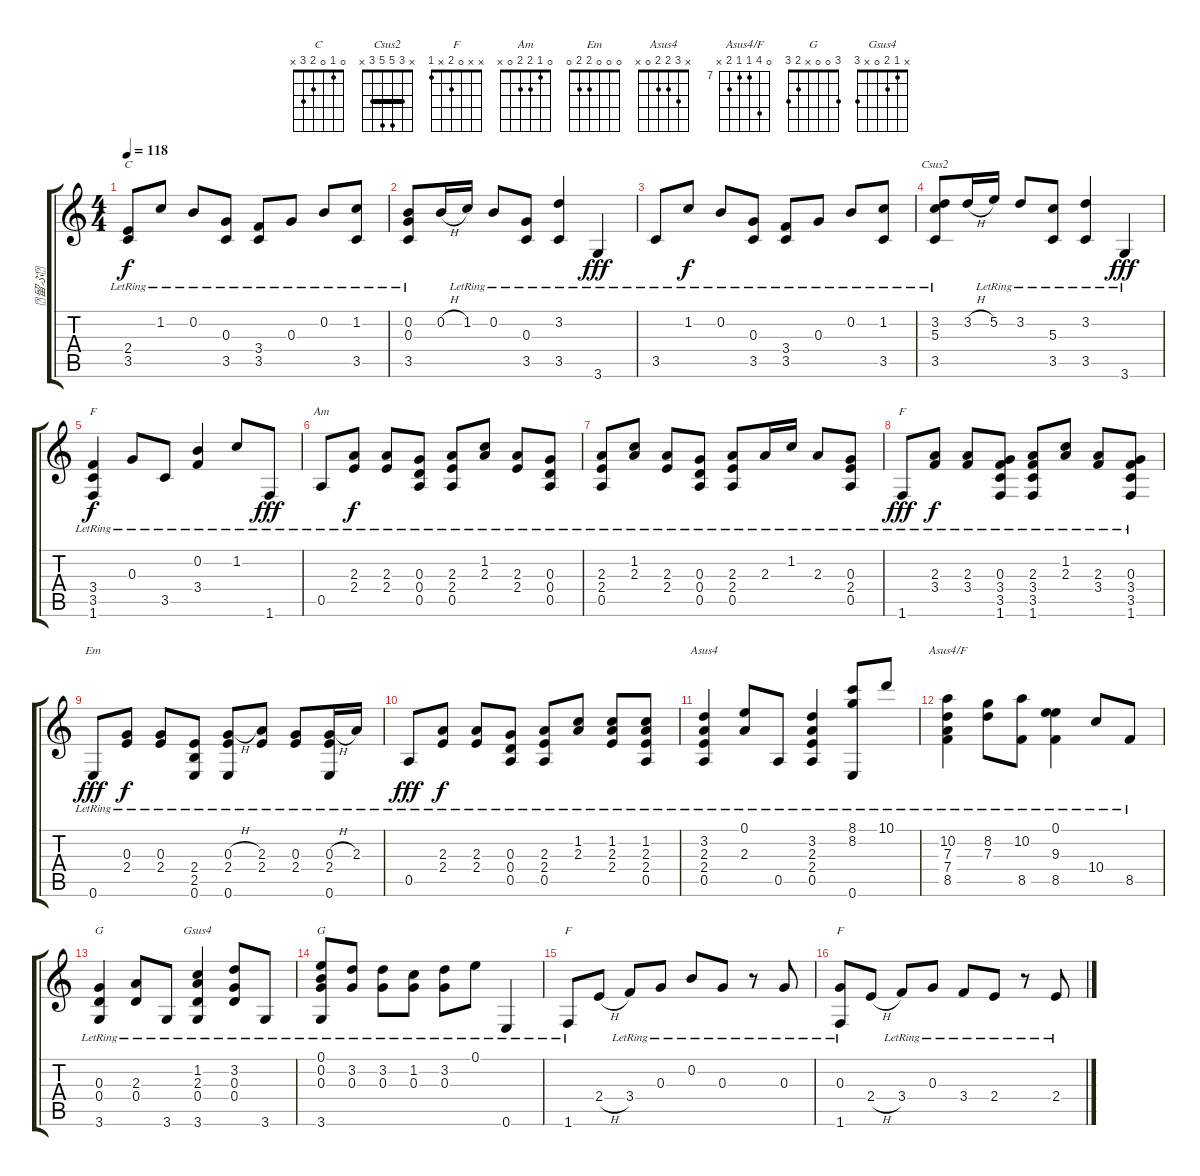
\track ("留ぶ" "留ぶ") {instrument acousticguitarnylon}
\staff {score tabs}
\tuning (E4 B3 G3 D3 A2 E2) {hide}
\chord ("C" 0 1 0 2 3 x)
\chord ("Csus2" x 3 5 5 3 x) {barre 3}
\chord ("F" x x 0 3 3 1)
\chord ("Am" 0 1 2 2 0 x)
\chord ("F" 1 1 2 3 3 1) {barre 1}
\chord ("Em" 0 0 0 2 2 0)
\chord ("Asus4" x 3 2 2 0 x)
\chord ("Asus4/F" 0 10 7 7 8 x) {firstfret 7}
\chord ("G" 3 x 0 0 2 3)
\chord ("Gsus4" x 1 2 0 x 3)
\chord ("G" 3 0 0 x 2 3)
\chord ("F" x x x 2 x 1)
\chord ("F" x x 0 2 x 1)
\ts (4 4)
\tempo 118
\clef g2
\ks c
(2.4{lr} 3.5{lr}).8{ch "C" dy f} 1.2{lr}.8 0.2{lr}.8 (0.3{lr} 3.5{lr}).8 (3.4{lr} 3.5{lr}).8 0.3{lr}.8 0.2{lr}.8 (1.2{lr} 3.5{lr}).8 |
(0.2{lr} 0.3{lr} 3.5{lr}).8 0.2{h}.16 1.2{lr}.16 0.2{lr}.8 (0.3{lr} 3.5{lr}).8 (3.2{lr} 3.5{lr}).4 3.6{lr}.4{dy fff} |
3.5{lr}.8 1.2{lr}.8{dy f} 0.2{lr}.8 (0.3{lr} 3.5{lr}).8 (3.4{lr} 3.5{lr}).8 0.3{lr}.8 0.2{lr}.8 (1.2{lr} 3.5{lr}).8 |
(3.2{lr} 5.3{lr} 3.5{lr}).8{ch "Csus2"} 3.2{h}.16 5.2{lr}.16 3.2{lr}.8 (5.3{lr} 3.5{lr}).8 (3.2{lr} 3.5{lr}).4 3.6{lr}.4{dy fff} |
(3.4{lr} 3.5{lr} 1.6{lr}).4{ch "F" dy f} 0.3{lr}.8 3.5{lr}.8 (0.2{lr} 3.4{lr}).4 1.2{lr}.8 1.6{lr}.8{dy fff} |
0.5{lr}.8{ch "Am"} (2.3{lr} 2.4{lr}).8{dy f} (2.3{lr} 2.4{lr}).8 (0.3{lr} 0.4{lr} 0.5{lr}).8 (2.3{lr} 2.4{lr} 0.5{lr}).8 (1.2{lr} 2.3{lr}).8 (2.3{lr} 2.4{lr}).8 (0.3{lr} 0.4{lr} 0.5{lr}).8 |
(2.3{lr} 2.4{lr} 0.5{lr}).8 (1.2{lr} 2.3{lr}).8 (2.3{lr} 2.4{lr}).8 (0.3{lr} 0.4{lr} 0.5{lr}).8 (2.3{lr} 2.4{lr} 0.5{lr}).8 2.3{lr}.16 1.2{lr}.16 2.3{lr}.8 (0.3{lr} 2.4{lr} 0.5{lr}).8 |
1.6{lr}.8{ch "F" dy fff} (2.3{lr} 3.4{lr}).8{dy f} (2.3{lr} 3.4{lr}).8 (0.3{lr} 3.4{lr} 3.5{lr} 1.6{lr}).8 (2.3{lr} 3.4{lr} 3.5{lr} 1.6{lr}).8 (1.2{lr} 2.3{lr}).8 (2.3{lr} 3.4{lr}).8 (0.3{lr} 3.4{lr} 3.5{lr} 1.6{lr}).8 |
0.6{lr}.8{ch "Em" dy fff} (0.3{lr} 2.4{lr}).8{dy f} (0.3{lr} 2.4{lr}).8 (2.4{lr} 2.5{lr} 0.6{lr}).8 (0.3{h} 2.4{lr} 0.6{lr}).8 (2.3{lr} 2.4{lr}).8 (0.3{lr} 2.4{lr}).8 (0.3{h} 2.4{lr} 0.6{lr}).16 2.3{lr}.16 |
0.5{lr}.8{dy fff} (2.3{lr} 2.4{lr}).8{dy f} (2.3{lr} 2.4{lr}).8 (0.3{lr} 0.4{lr} 0.5{lr}).8 (2.3{lr} 2.4{lr} 0.5{lr}).8 (1.2{lr} 2.3{lr}).8 (1.2{lr} 2.3{lr} 2.4{lr}).8 (1.2{lr} 2.3{lr} 2.4{lr} 0.5{lr}).8 |
(3.2{lr} 2.3{lr} 2.4{lr} 0.5{lr}).4{ch "Asus4"} (0.1{lr} 2.3{lr}).8 0.5{lr}.8 (3.2{lr} 2.3{lr} 2.4{lr} 0.5{lr}).4 (8.1{lr} 8.2{lr} 0.6).8 10.1{lr}.8 |
(10.2{lr} 7.3{lr} 7.4{lr} 8.5{lr}).4{ch "Asus4/F"} (8.2{lr} 7.3{lr}).8 (10.2{lr} 8.5{lr}).8 (0.1{lr} 9.3{lr} 8.5{lr}).4 10.4{lr}.8 8.5{lr}.8 |
(0.3{lr} 0.4{lr} 3.6{lr}).4{ch "G"} (2.3{lr} 0.4{lr}).8 3.6{lr}.8 (1.2{lr} 2.3{lr} 0.4{lr} 3.6{lr}).4{ch "Gsus4"} (3.2{lr} 0.3{lr} 0.4{lr}).8 3.6{lr}.8 |
(0.1{lr} 0.2{lr} 0.3{lr} 3.6{lr}).8{ch "G"} (3.2{lr} 0.3{lr}).8 (3.2{lr} 0.3{lr}).8 (1.2{lr} 0.3{lr}).8 (3.2{lr} 0.3{lr}).8 0.1{lr}.8 0.6{lr}.4 |
1.6{lr}.8{ch "F"} 2.4{h}.8 3.4{lr}.8 0.3{lr}.8 0.2{lr}.8 0.3{lr}.8 r.8 0.3{lr}.8 |
(0.3{lr} 1.6{lr}).8{ch "F"} 2.4{h}.8 3.4{lr}.8 0.3{lr}.8 3.4{lr}.8 2.4{lr}.8 r.8 2.4{lr}.8
